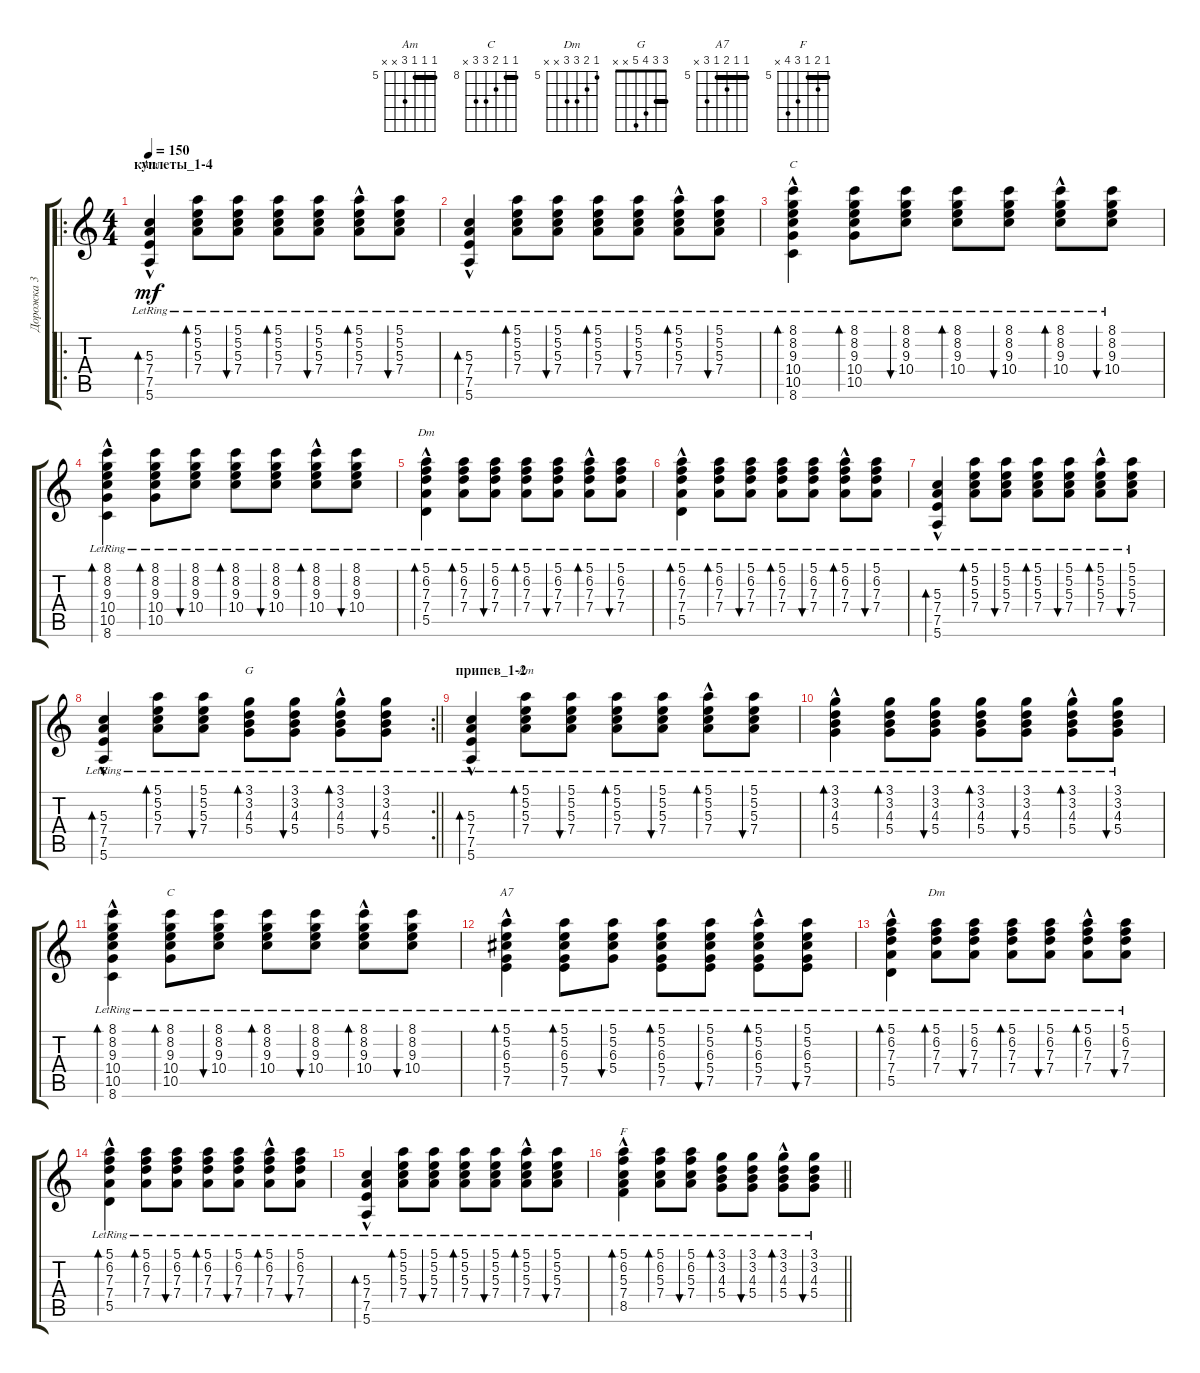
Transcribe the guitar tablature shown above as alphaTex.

\track ("Дорожка 3" "Дорожка 3") {instrument acousticguitarnylon}
\staff {score tabs}
\tuning (E4 B3 G3 D3 A2 E2) {hide}
\chord ("Am" x x 5 7 7 5) {firstfret 5 barre 5}
\chord ("C" 8 8 9 10 10 8) {firstfret 8 barre 8}
\chord ("Dm" 5 6 7 7 5 x) {firstfret 5 barre 5}
\chord ("G" 3 3 4 5 x x) {barre 3}
\chord ("Am" 5 5 5 7 x x) {firstfret 5 barre 5}
\chord ("C" 8 8 9 10 10 x) {firstfret 8 barre 8}
\chord ("A7" 5 5 6 5 7 x) {firstfret 5 barre 5}
\chord ("Dm" 5 6 7 7 x x) {firstfret 5}
\chord ("F" 5 6 5 7 8 x) {firstfret 5 barre 5}
\ro
\ts (4 4)
\section ("" "куплеты_1-4")
\tempo 150
\clef g2
\ks c
(5.3{hac lr} 7.4{hac lr} 7.5{hac lr} 5.6{hac lr}).4{bd 120 ch "Am" dy mf} (5.1{lr} 5.2{lr} 5.3{lr} 7.4{lr}).8{bd 60} (5.1{lr} 5.2{lr} 5.3{lr} 7.4{lr}).8{bu 60} (5.1{lr} 5.2{lr} 5.3{lr} 7.4).8{bd 120} (5.1{lr} 5.2{lr} 5.3{lr} 7.4{lr}).8{bu 60} (5.1{hac lr} 5.2{hac lr} 5.3{hac lr} 7.4{hac lr}).8{bd 120} (5.1{lr} 5.2{lr} 5.3{lr} 7.4{lr}).8{bu 60} |
(5.3{hac lr} 7.4{hac lr} 7.5{hac lr} 5.6{hac lr}).4{bd 120} (5.1{lr} 5.2{lr} 5.3{lr} 7.4{lr}).8{bd 60} (5.1{lr} 5.2{lr} 5.3{lr} 7.4{lr}).8{bu 60} (5.1{lr} 5.2{lr} 5.3{lr} 7.4).8{bd 120} (5.1{lr} 5.2{lr} 5.3{lr} 7.4{lr}).8{bu 60} (5.1{hac lr} 5.2{hac lr} 5.3{hac lr} 7.4{hac lr}).8{bd 120} (5.1{lr} 5.2{lr} 5.3{lr} 7.4{lr}).8{bu 60} |
(8.1 8.2 9.3{hac lr} 10.4{hac lr} 10.5{hac lr} 8.6).4{bd 120 ch "C"} (8.1{lr} 8.2{lr} 9.3{lr} 10.4{lr} 10.5).8{bd 60} (8.1{lr} 8.2{lr} 9.3{lr} 10.4{lr}).8{bu 60} (8.1{lr} 8.2{lr} 9.3{lr} 10.4).8{bd 120} (8.1{lr} 8.2{lr} 9.3{lr} 10.4{lr}).8{bu 60} (8.1{hac lr} 8.2{hac lr} 9.3{hac lr} 10.4{hac lr}).8{bd 120} (8.1{lr} 8.2{lr} 9.3{lr} 10.4{lr}).8{bu 60} |
(8.1 8.2 9.3{hac lr} 10.4{hac lr} 10.5{hac lr} 8.6).4{bd 120} (8.1{lr} 8.2{lr} 9.3{lr} 10.4{lr} 10.5).8{bd 60} (8.1{lr} 8.2{lr} 9.3{lr} 10.4{lr}).8{bu 60} (8.1{lr} 8.2{lr} 9.3{lr} 10.4).8{bd 120} (8.1{lr} 8.2{lr} 9.3{lr} 10.4{lr}).8{bu 60} (8.1{hac lr} 8.2{hac lr} 9.3{hac lr} 10.4{hac lr}).8{bd 120} (8.1{lr} 8.2{lr} 9.3{lr} 10.4{lr}).8{bu 60} |
(5.1 6.2 7.3{hac lr} 7.4{hac lr} 5.5).4{bd 120 ch "Dm"} (5.1{lr} 6.2{lr} 7.3{lr} 7.4).8{bd 60} (5.1{lr} 6.2{lr} 7.3{lr} 7.4{lr}).8{bu 60} (5.1{lr} 6.2{lr} 7.3{lr} 7.4).8{bd 120} (5.1{lr} 6.2{lr} 7.3{lr} 7.4{lr}).8{bu 60} (5.1{hac lr} 6.2{hac lr} 7.3{hac lr} 7.4{hac lr}).8{bd 120} (5.1{lr} 6.2{lr} 7.3{lr} 7.4{lr}).8{bu 60} |
(5.1 6.2 7.3{hac lr} 7.4{hac lr} 5.5).4{bd 120} (5.1{lr} 6.2{lr} 7.3{lr} 7.4).8{bd 60} (5.1{lr} 6.2{lr} 7.3{lr} 7.4{lr}).8{bu 60} (5.1{lr} 6.2{lr} 7.3{lr} 7.4).8{bd 120} (5.1{lr} 6.2{lr} 7.3{lr} 7.4{lr}).8{bu 60} (5.1{hac lr} 6.2{hac lr} 7.3{hac lr} 7.4{hac lr}).8{bd 120} (5.1{lr} 6.2{lr} 7.3{lr} 7.4{lr}).8{bu 60} |
(5.3{hac lr} 7.4{hac lr} 7.5{hac lr} 5.6{hac lr}).4{bd 120} (5.1{lr} 5.2{lr} 5.3{lr} 7.4{lr}).8{bd 60} (5.1{lr} 5.2{lr} 5.3{lr} 7.4{lr}).8{bu 60} (5.1{lr} 5.2{lr} 5.3{lr} 7.4).8{bd 120} (5.1{lr} 5.2{lr} 5.3{lr} 7.4{lr}).8{bu 60} (5.1{hac lr} 5.2{hac lr} 5.3{hac lr} 7.4{hac lr}).8{bd 120} (5.1{lr} 5.2{lr} 5.3{lr} 7.4{lr}).8{bu 60} |
\rc 2
\barLineRight lightlight
(5.3{hac lr} 7.4{hac lr} 7.5{hac lr} 5.6{hac lr}).4{bd 120} (5.1{lr} 5.2{lr} 5.3{lr} 7.4{lr}).8{bd 60} (5.1{lr} 5.2{lr} 5.3{lr} 7.4{lr}).8{bu 60} (3.1{lr} 3.2{lr} 4.3{lr} 5.4).8{bd 120 ch "G"} (3.1{lr} 3.2{lr} 4.3{lr} 5.4{lr}).8{bu 60} (3.1{hac lr} 3.2{hac lr} 4.3{hac lr} 5.4{hac lr}).8{bd 120} (3.1{lr} 3.2{lr} 4.3{lr} 5.4{lr}).8{bu 60} |
\section ("" "припев_1-2")
(5.3{hac lr} 7.4{hac lr} 7.5{hac lr} 5.6{hac lr}).4{bd 120} (5.1{lr} 5.2{lr} 5.3{lr} 7.4{lr}).8{bd 60 ch "Am"} (5.1{lr} 5.2{lr} 5.3{lr} 7.4{lr}).8{bu 60} (5.1{lr} 5.2{lr} 5.3{lr} 7.4).8{bd 120} (5.1{lr} 5.2{lr} 5.3{lr} 7.4{lr}).8{bu 60} (5.1{hac lr} 5.2{hac lr} 5.3{hac lr} 7.4{hac lr}).8{bd 120} (5.1{lr} 5.2{lr} 5.3{lr} 7.4{lr}).8{bu 60} |
(3.1 3.2 4.3 5.4{hac lr}).4{bd 120} (3.1{lr} 3.2{lr} 4.3{lr} 5.4{lr}).8{bd 60} (3.1{lr} 3.2{lr} 4.3{lr} 5.4{lr}).8{bu 60} (3.1{lr} 3.2{lr} 4.3{lr} 5.4).8{bd 120} (3.1{lr} 3.2{lr} 4.3{lr} 5.4{lr}).8{bu 60} (3.1{hac lr} 3.2{hac lr} 4.3{hac lr} 5.4{hac lr}).8{bd 120} (3.1{lr} 3.2{lr} 4.3{lr} 5.4{lr}).8{bu 60} |
(8.1 8.2 9.3{hac lr} 10.4{hac lr} 10.5{hac lr} 8.6).4{bd 120} (8.1{lr} 8.2{lr} 9.3{lr} 10.4{lr} 10.5).8{bd 60 ch "C"} (8.1{lr} 8.2{lr} 9.3{lr} 10.4{lr}).8{bu 60} (8.1{lr} 8.2{lr} 9.3{lr} 10.4).8{bd 120} (8.1{lr} 8.2{lr} 9.3{lr} 10.4{lr}).8{bu 60} (8.1{hac lr} 8.2{hac lr} 9.3{hac lr} 10.4{hac lr}).8{bd 120} (8.1{lr} 8.2{lr} 9.3{lr} 10.4{lr}).8{bu 60} |
(5.1 5.2 6.3{hac lr} 5.4{hac lr} 7.5{hac lr}).4{bd 120 ch "A7"} (5.1{lr} 5.2{lr} 6.3{lr} 5.4{lr} 7.5).8{bd 60} (5.1{lr} 5.2{lr} 6.3{lr} 5.4{lr}).8{bu 60} (5.1{lr} 5.2{lr} 6.3{lr} 5.4 7.5).8{bd 120} (5.1{lr} 5.2{lr} 6.3{lr} 5.4{lr} 7.5).8{bu 60} (5.1{hac lr} 5.2{hac lr} 6.3{hac lr} 5.4{hac lr} 7.5).8{bd 120} (5.1{lr} 5.2{lr} 6.3{lr} 5.4{lr} 7.5).8{bu 60} |
(5.1 6.2 7.3{hac lr} 7.4{hac lr} 5.5).4{bd 120} (5.1{lr} 6.2{lr} 7.3{lr} 7.4).8{bd 60 ch "Dm"} (5.1{lr} 6.2{lr} 7.3{lr} 7.4{lr}).8{bu 60} (5.1{lr} 6.2{lr} 7.3{lr} 7.4).8{bd 120} (5.1{lr} 6.2{lr} 7.3{lr} 7.4{lr}).8{bu 60} (5.1{hac lr} 6.2{hac lr} 7.3{hac lr} 7.4{hac lr}).8{bd 120} (5.1{lr} 6.2{lr} 7.3{lr} 7.4{lr}).8{bu 60} |
(5.1 6.2 7.3{hac lr} 7.4{hac lr} 5.5).4{bd 120} (5.1{lr} 6.2{lr} 7.3{lr} 7.4).8{bd 60} (5.1{lr} 6.2{lr} 7.3{lr} 7.4{lr}).8{bu 60} (5.1{lr} 6.2{lr} 7.3{lr} 7.4).8{bd 120} (5.1{lr} 6.2{lr} 7.3{lr} 7.4{lr}).8{bu 60} (5.1{hac lr} 6.2{hac lr} 7.3{hac lr} 7.4{hac lr}).8{bd 120} (5.1{lr} 6.2{lr} 7.3{lr} 7.4{lr}).8{bu 60} |
(5.3{hac lr} 7.4{hac lr} 7.5{hac lr} 5.6{hac lr}).4{bd 120} (5.1{lr} 5.2{lr} 5.3{lr} 7.4{lr}).8{bd 60} (5.1{lr} 5.2{lr} 5.3{lr} 7.4{lr}).8{bu 60} (5.1{lr} 5.2{lr} 5.3{lr} 7.4).8{bd 120} (5.1{lr} 5.2{lr} 5.3{lr} 7.4{lr}).8{bu 60} (5.1{hac lr} 5.2{hac lr} 5.3{hac lr} 7.4{hac lr}).8{bd 120} (5.1{lr} 5.2{lr} 5.3{lr} 7.4{lr}).8{bu 60} |
\barLineRight lightlight
(5.1 6.2 5.3{hac lr} 7.4{hac lr} 8.5).4{bd 120 ch "F"} (5.1{lr} 6.2{lr} 5.3{lr} 7.4{lr}).8{bd 60} (5.1{lr} 6.2{lr} 5.3{lr} 7.4{lr}).8{bu 60} (3.1{lr} 3.2{lr} 4.3{lr} 5.4).8{bd 120} (3.1{lr} 3.2{lr} 4.3{lr} 5.4{lr}).8{bu 60} (3.1{hac lr} 3.2{hac lr} 4.3{hac lr} 5.4{hac lr}).8{bd 120} (3.1{lr} 3.2{lr} 4.3{lr} 5.4{lr}).8{bu 60}
